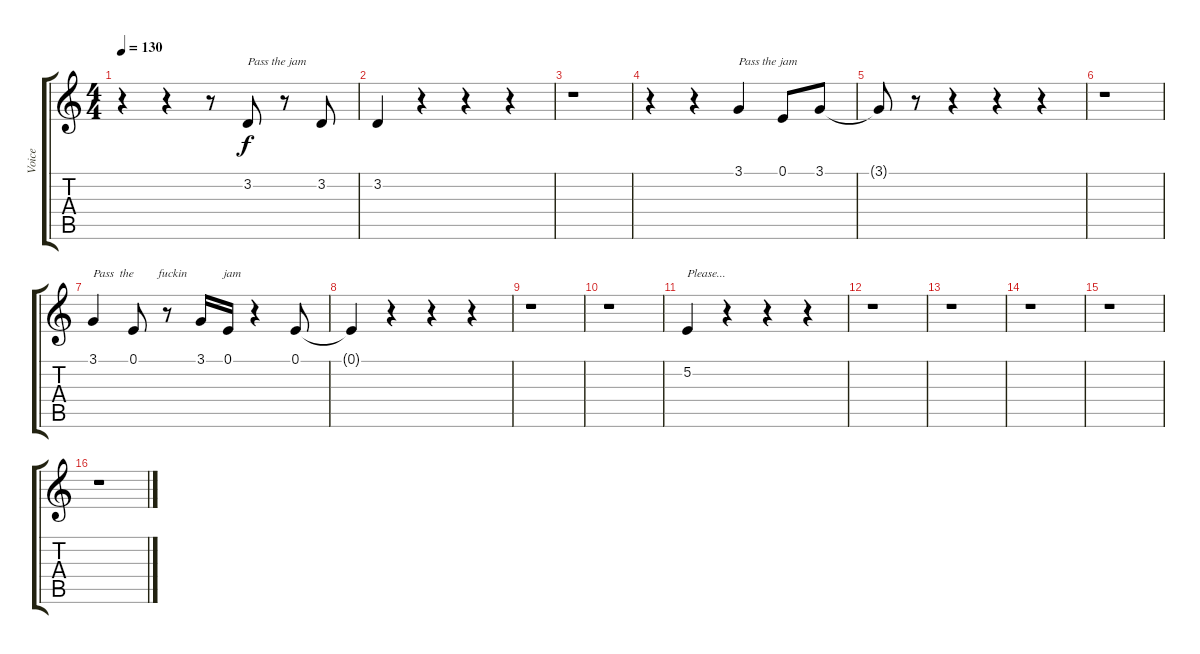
\track ("Voice" "Voice") {instrument cello}
\staff {score tabs}
\tuning (E4 B3 G3 D3 A2 E2) {hide}
\ts (4 4)
\tempo 130
\clef g2
\ks c
r.4{dy f} r.4 r.8 3.2.8{txt "Pass the jam "} r.8 3.2.8 |
3.2.4 r.4 r.4 r.4 |
r.1 |
r.4 r.4 3.1.4{txt "Pass the jam "} 0.1.8 3.1.8 |
3.1{t}.8 r.8 r.4 r.4 r.4 |
r.1 |
3.1.4{txt "Pass  the        fuckin            jam "} 0.1.8 r.8 3.1.16 0.1.16 r.4 0.1.8 |
0.1{t}.4 r.4 r.4 r.4 |
r.1 |
r.1 |
5.2.4{txt "Please..."} r.4 r.4 r.4 |
r.1 |
r.1 |
r.1 |
r.1 |
r.1
